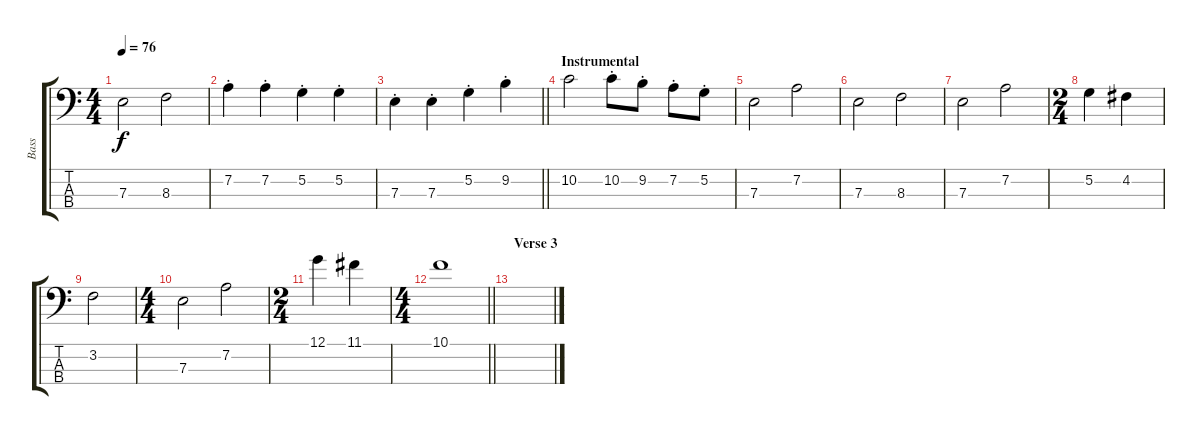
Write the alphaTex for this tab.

\track ("Bass" "Bass") {instrument electricbassfinger}
\staff {score tabs}
\tuning (G2 D2 A1 E1) {hide}
\ts (4 4)
\tempo 76
\clef f4
\ks c
7.3.2{dy f} 8.3.2 |
7.2{st}.4 7.2{st}.4 5.2{st}.4 5.2{st}.4 |
\barLineRight lightlight
7.3{st}.4 7.3{st}.4 5.2{st}.4 9.2{st}.4 |
\section ("" "Instrumental")
10.2.2 10.2{st}.8 9.2{st}.8 7.2{st}.8 5.2{st}.8 |
7.3.2 7.2.2 |
7.3.2 8.3.2 |
7.3.2 7.2.2 |
\ts (2 4)
5.2.4 4.2.4 |
3.2.2 |
\ts (4 4)
7.3.2 7.2.2 |
\ts (2 4)
12.1.4 11.1.4 |
\ts (4 4)
\barLineRight lightlight
10.1.1 |
\section ("" "Verse 3")
